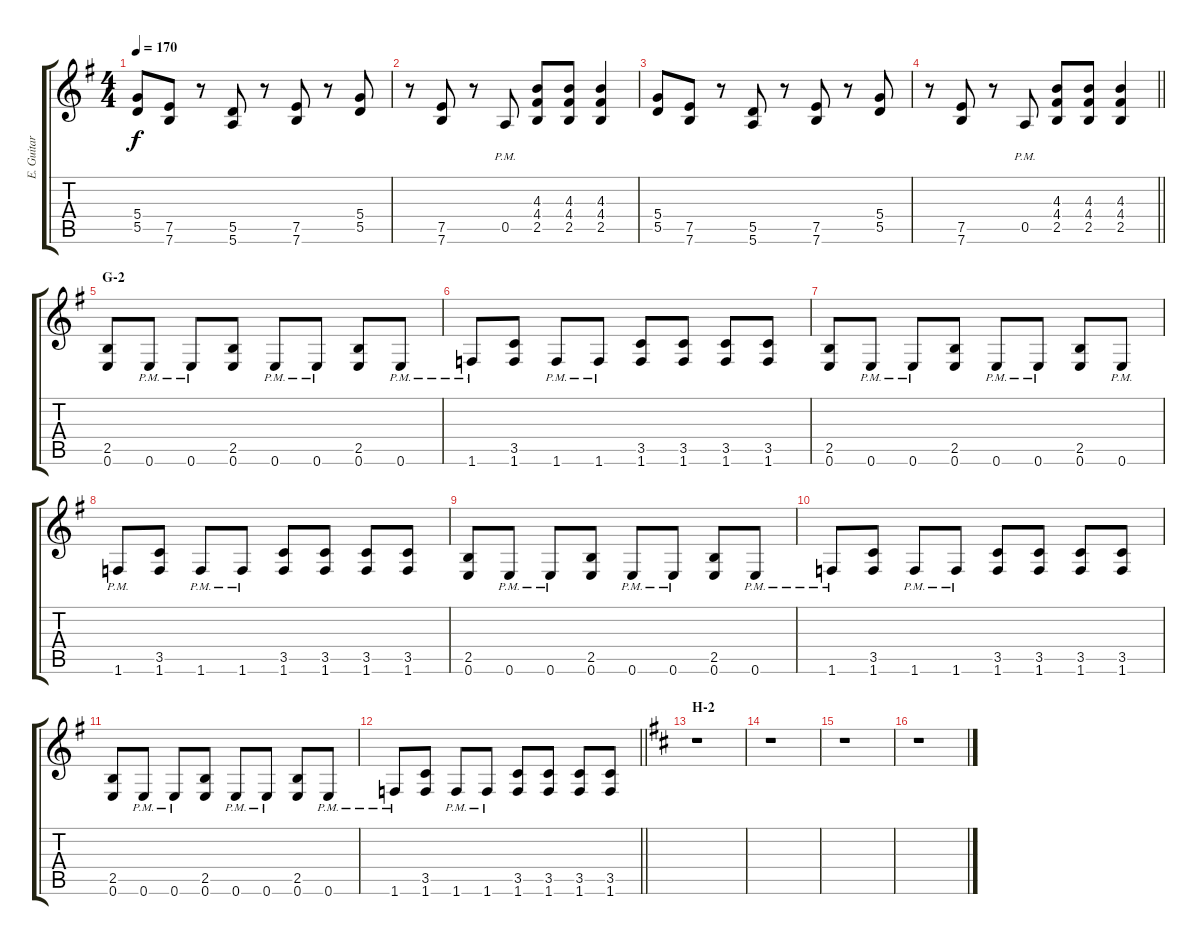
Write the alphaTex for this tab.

\track ("E. Guitar I" "E. Guitar ") {instrument overdrivenguitar}
\staff {score tabs}
\tuning (E4 B3 G3 D3 A2 E2) {hide}
\ts (4 4)
\tempo 170
\clef g2
\ks g
(5.4 5.5).8{dy f} (7.5 7.6).8 r.8 (5.5 5.6).8 r.8 (7.5 7.6).8 r.8 (5.4 5.5).8 |
r.8 (7.5 7.6).8 r.8 0.5{pm}.8 (4.3 4.4 2.5).8 (4.3 4.4 2.5).8 (4.3 4.4 2.5).4 |
(5.4 5.5).8 (7.5 7.6).8 r.8 (5.5 5.6).8 r.8 (7.5 7.6).8 r.8 (5.4 5.5).8 |
\barLineRight lightlight
r.8 (7.5 7.6).8 r.8 0.5{pm}.8 (4.3 4.4 2.5).8 (4.3 4.4 2.5).8 (4.3 4.4 2.5).4 |
\section ("" "G-2")
(2.5 0.6).8 0.6{pm}.8 0.6{pm}.8 (2.5 0.6).8 0.6{pm}.8 0.6{pm}.8 (2.5 0.6).8 0.6{pm}.8 |
1.6{pm}.8 (3.5 1.6).8 1.6{pm}.8 1.6{pm}.8 (3.5 1.6).8 (3.5 1.6).8 (3.5 1.6).8 (3.5 1.6).8 |
(2.5 0.6).8 0.6{pm}.8 0.6{pm}.8 (2.5 0.6).8 0.6{pm}.8 0.6{pm}.8 (2.5 0.6).8 0.6{pm}.8 |
1.6{pm}.8 (3.5 1.6).8 1.6{pm}.8 1.6{pm}.8 (3.5 1.6).8 (3.5 1.6).8 (3.5 1.6).8 (3.5 1.6).8 |
(2.5 0.6).8 0.6{pm}.8 0.6{pm}.8 (2.5 0.6).8 0.6{pm}.8 0.6{pm}.8 (2.5 0.6).8 0.6{pm}.8 |
1.6{pm}.8 (3.5 1.6).8 1.6{pm}.8 1.6{pm}.8 (3.5 1.6).8 (3.5 1.6).8 (3.5 1.6).8 (3.5 1.6).8 |
(2.5 0.6).8 0.6{pm}.8 0.6{pm}.8 (2.5 0.6).8 0.6{pm}.8 0.6{pm}.8 (2.5 0.6).8 0.6{pm}.8 |
\barLineRight lightlight
1.6{pm}.8 (3.5 1.6).8 1.6{pm}.8 1.6{pm}.8 (3.5 1.6).8 (3.5 1.6).8 (3.5 1.6).8 (3.5 1.6).8 |
\section ("" "H-2")
\ks d
r.1 |
r.1 |
r.1 |
r.1
